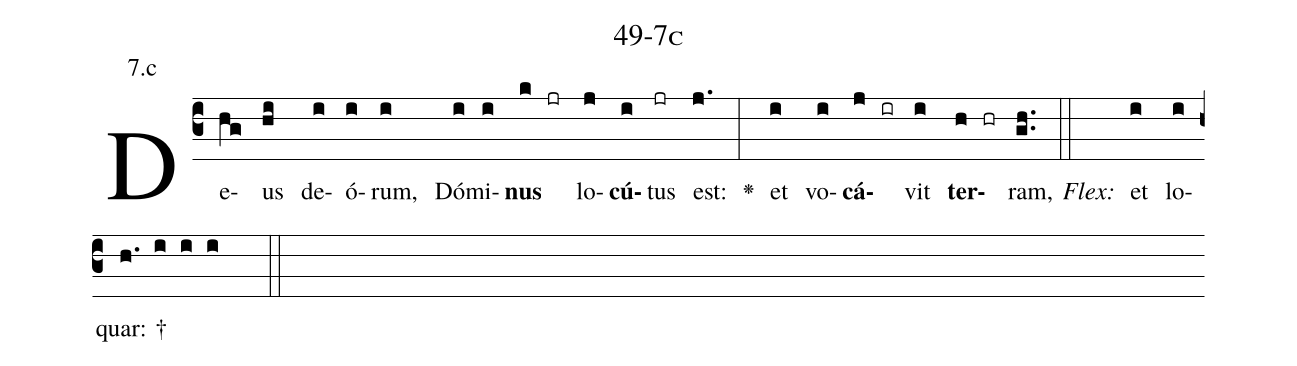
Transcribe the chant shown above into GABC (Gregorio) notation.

name: 49-7c;
annotation: 7.c;
%%
(c3)De(hg)us(hi) de(i)ó(i)rum,(i) Dó(i)mi(i)<b>nus</b>(k jr) lo(j)<b>cú</b>(i)tus(jr) est:(j.) <v>\greheightstar</v>(:) et(i) vo(i)<b>cá</b>(j ir)vit(i) <b>ter</b>(h hr)ram,(gh..) (::)
<i>Flex:</i>()  et(i) lo(i)quar: †(h. i i i  ::)

%E(i) u(i) o(j) u(i) a(h) e.(gh..) (::)
